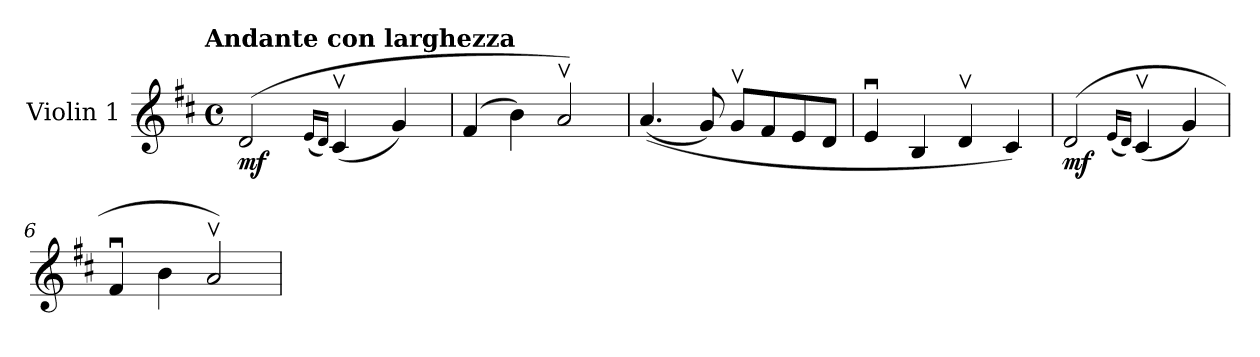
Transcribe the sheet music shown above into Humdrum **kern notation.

**kern	**dynam
*part1	*part1
*staff1	*staff1
*I"Violin 1	*
*I'Vln	*
*clefG2	*
*k[f#c#]	*
!!LO:TX:omd:t=Andante con larghezza
*M4/4	*
*met(c)	*
*MM120	*
=1	=1
!	!LO:DY:b
*^	*
(>2d/	8.ryy	mf
!	!	!LO:DY:b
!	!	!LO:DY:n=1:b
.	2ryy	con molto espress. ben cantata la melodia
(<16qqe/LL	.	.
16qqd/JJ)	.	.
(<4c#v/	.	.
.	4ryy	.
4g/)	.	.
.	16ryy	.
*v	*v	*
=2	=2
(<4f#/	.
4b\)	.
2av/)	.
=3	=3
(<(<4.a/	.
8g/)	.
8gv/L	.
8f#/	.
8e/	.
8d/J	.
=4	=4
4eu/	.
4B/	.
4dv/	.
4c#/)	.
=5	=5
!	!LO:DY:b
(>2d/	mf
(<16qqe/LL	.
16qqd/JJ)	.
(<4c#v/	.
4g/)	.
=6	=6
4f#u/	.
4b\	.
2av/)	.
=	=
*-	*-
